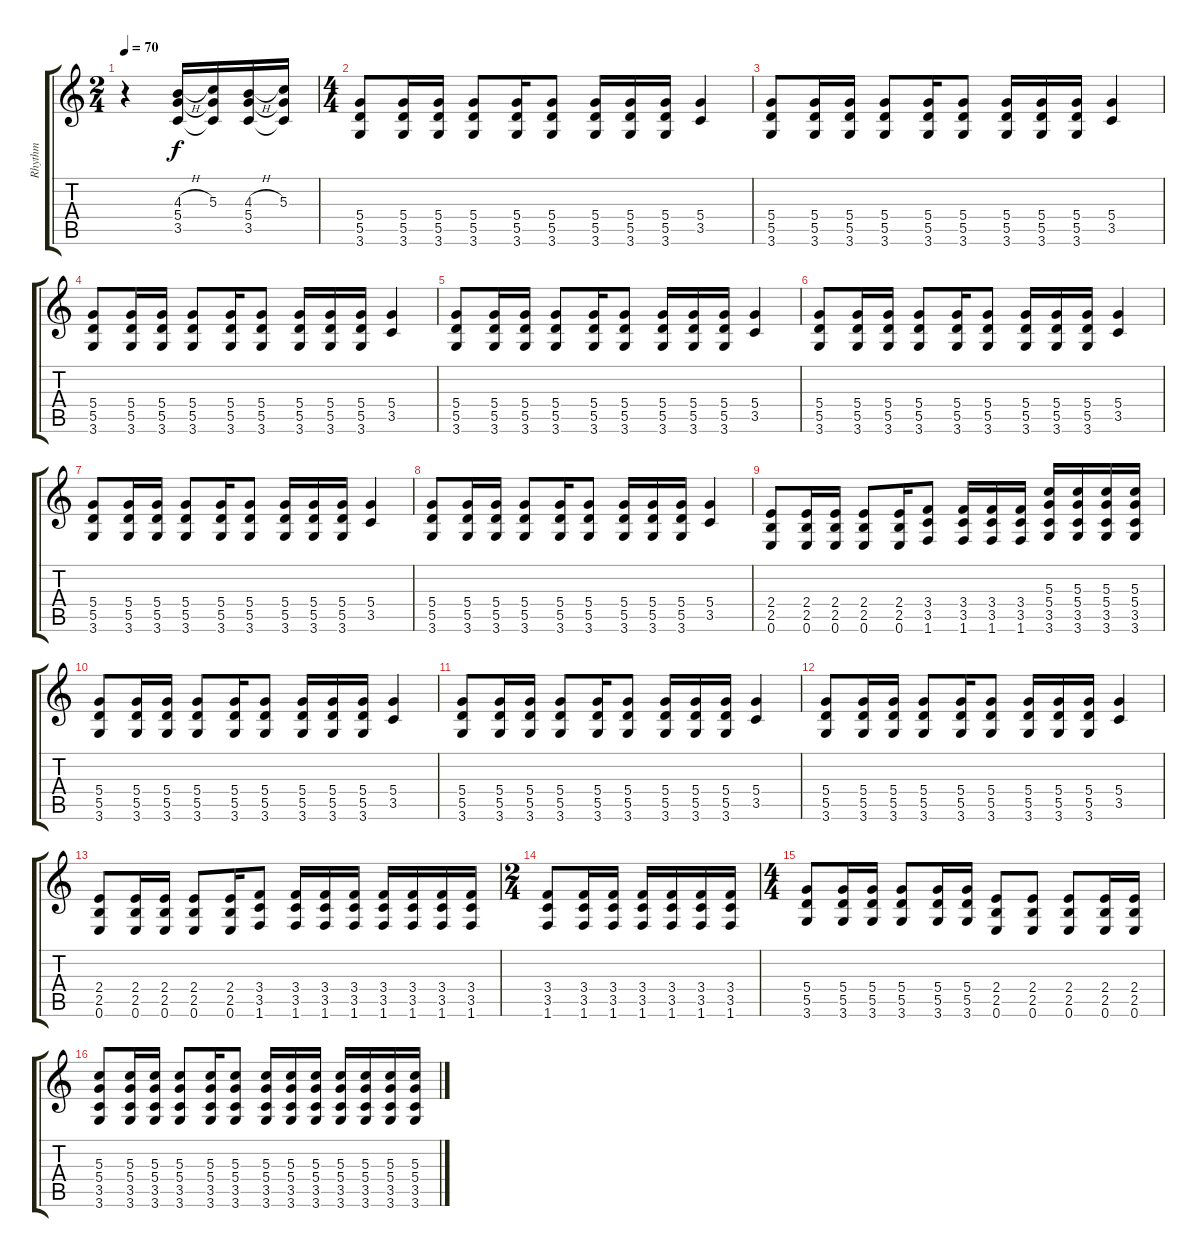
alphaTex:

\track ("Rhythm" "Rhythm") {instrument distortionguitar}
\staff {score tabs}
\tuning (E4 B3 G3 D3 A2 E2) {hide}
\ts (2 4)
\tempo 70
\clef g2
\ks c
r.4{dy f instrument distortionguitar} (4.3{h} 5.4 3.5).16 (5.3 5.4{t} 3.5{t}).16 (4.3{h} 5.4 3.5).16 (5.3 5.4{t} 3.5{t}).16 |
\ts (4 4)
(5.4 5.5 3.6).8 (5.4 5.5 3.6).16 (5.4 5.5 3.6).16 (5.4 5.5 3.6).8 (5.4 5.5 3.6).16 (5.4 5.5 3.6).8 (5.4 5.5 3.6).16 (5.4 5.5 3.6).16 (5.4 5.5 3.6).16 (5.4 3.5).4 |
(5.4 5.5 3.6).8 (5.4 5.5 3.6).16 (5.4 5.5 3.6).16 (5.4 5.5 3.6).8 (5.4 5.5 3.6).16 (5.4 5.5 3.6).8 (5.4 5.5 3.6).16 (5.4 5.5 3.6).16 (5.4 5.5 3.6).16 (5.4 3.5).4 |
(5.4 5.5 3.6).8 (5.4 5.5 3.6).16 (5.4 5.5 3.6).16 (5.4 5.5 3.6).8 (5.4 5.5 3.6).16 (5.4 5.5 3.6).8 (5.4 5.5 3.6).16 (5.4 5.5 3.6).16 (5.4 5.5 3.6).16 (5.4 3.5).4 |
(5.4 5.5 3.6).8 (5.4 5.5 3.6).16 (5.4 5.5 3.6).16 (5.4 5.5 3.6).8 (5.4 5.5 3.6).16 (5.4 5.5 3.6).8 (5.4 5.5 3.6).16 (5.4 5.5 3.6).16 (5.4 5.5 3.6).16 (5.4 3.5).4 |
(5.4 5.5 3.6).8 (5.4 5.5 3.6).16 (5.4 5.5 3.6).16 (5.4 5.5 3.6).8 (5.4 5.5 3.6).16 (5.4 5.5 3.6).8 (5.4 5.5 3.6).16 (5.4 5.5 3.6).16 (5.4 5.5 3.6).16 (5.4 3.5).4 |
(5.4 5.5 3.6).8 (5.4 5.5 3.6).16 (5.4 5.5 3.6).16 (5.4 5.5 3.6).8 (5.4 5.5 3.6).16 (5.4 5.5 3.6).8 (5.4 5.5 3.6).16 (5.4 5.5 3.6).16 (5.4 5.5 3.6).16 (5.4 3.5).4 |
(5.4 5.5 3.6).8 (5.4 5.5 3.6).16 (5.4 5.5 3.6).16 (5.4 5.5 3.6).8 (5.4 5.5 3.6).16 (5.4 5.5 3.6).8 (5.4 5.5 3.6).16 (5.4 5.5 3.6).16 (5.4 5.5 3.6).16 (5.4 3.5).4 |
(2.4 2.5 0.6).8 (2.4 2.5 0.6).16 (2.4 2.5 0.6).16 (2.4 2.5 0.6).8 (2.4 2.5 0.6).16 (3.4 3.5 1.6).8 (3.4 3.5 1.6).16 (3.4 3.5 1.6).16 (3.4 3.5 1.6).16 (5.3 5.4 3.5 3.6).16 (5.3 5.4 3.5 3.6).16 (5.3 5.4 3.5 3.6).16 (5.3 5.4 3.5 3.6).16 |
(5.4 5.5 3.6).8 (5.4 5.5 3.6).16 (5.4 5.5 3.6).16 (5.4 5.5 3.6).8 (5.4 5.5 3.6).16 (5.4 5.5 3.6).8 (5.4 5.5 3.6).16 (5.4 5.5 3.6).16 (5.4 5.5 3.6).16 (5.4 3.5).4 |
(5.4 5.5 3.6).8 (5.4 5.5 3.6).16 (5.4 5.5 3.6).16 (5.4 5.5 3.6).8 (5.4 5.5 3.6).16 (5.4 5.5 3.6).8 (5.4 5.5 3.6).16 (5.4 5.5 3.6).16 (5.4 5.5 3.6).16 (5.4 3.5).4 |
(5.4 5.5 3.6).8 (5.4 5.5 3.6).16 (5.4 5.5 3.6).16 (5.4 5.5 3.6).8 (5.4 5.5 3.6).16 (5.4 5.5 3.6).8 (5.4 5.5 3.6).16 (5.4 5.5 3.6).16 (5.4 5.5 3.6).16 (5.4 3.5).4 |
(2.4 2.5 0.6).8 (2.4 2.5 0.6).16 (2.4 2.5 0.6).16 (2.4 2.5 0.6).8 (2.4 2.5 0.6).16 (3.4 3.5 1.6).8 (3.4 3.5 1.6).16 (3.4 3.5 1.6).16 (3.4 3.5 1.6).16 (3.4 3.5 1.6).16 (3.4 3.5 1.6).16 (3.4 3.5 1.6).16 (3.4 3.5 1.6).16 |
\ts (2 4)
(3.4 3.5 1.6).8 (3.4 3.5 1.6).16 (3.4 3.5 1.6).16 (3.4 3.5 1.6).16 (3.4 3.5 1.6).16 (3.4 3.5 1.6).16 (3.4 3.5 1.6).16 |
\ts (4 4)
(5.4 5.5 3.6).8 (5.4 5.5 3.6).16 (5.4 5.5 3.6).16 (5.4 5.5 3.6).8 (5.4 5.5 3.6).16 (5.4 5.5 3.6).16 (2.4 2.5 0.6).8 (2.4 2.5 0.6).8 (2.4 2.5 0.6).8 (2.4 2.5 0.6).16 (2.4 2.5 0.6).16 |
(5.3 5.4 3.5 3.6).8 (5.3 5.4 3.5 3.6).16 (5.3 5.4 3.5 3.6).16 (5.3 5.4 3.5 3.6).8 (5.3 5.4 3.5 3.6).16 (5.3 5.4 3.5 3.6).8 (5.3 5.4 3.5 3.6).16 (5.3 5.4 3.5 3.6).16 (5.3 5.4 3.5 3.6).16 (5.3 5.4 3.5 3.6).16 (5.3 5.4 3.5 3.6).16 (5.3 5.4 3.5 3.6).16 (5.3 5.4 3.5 3.6).16
